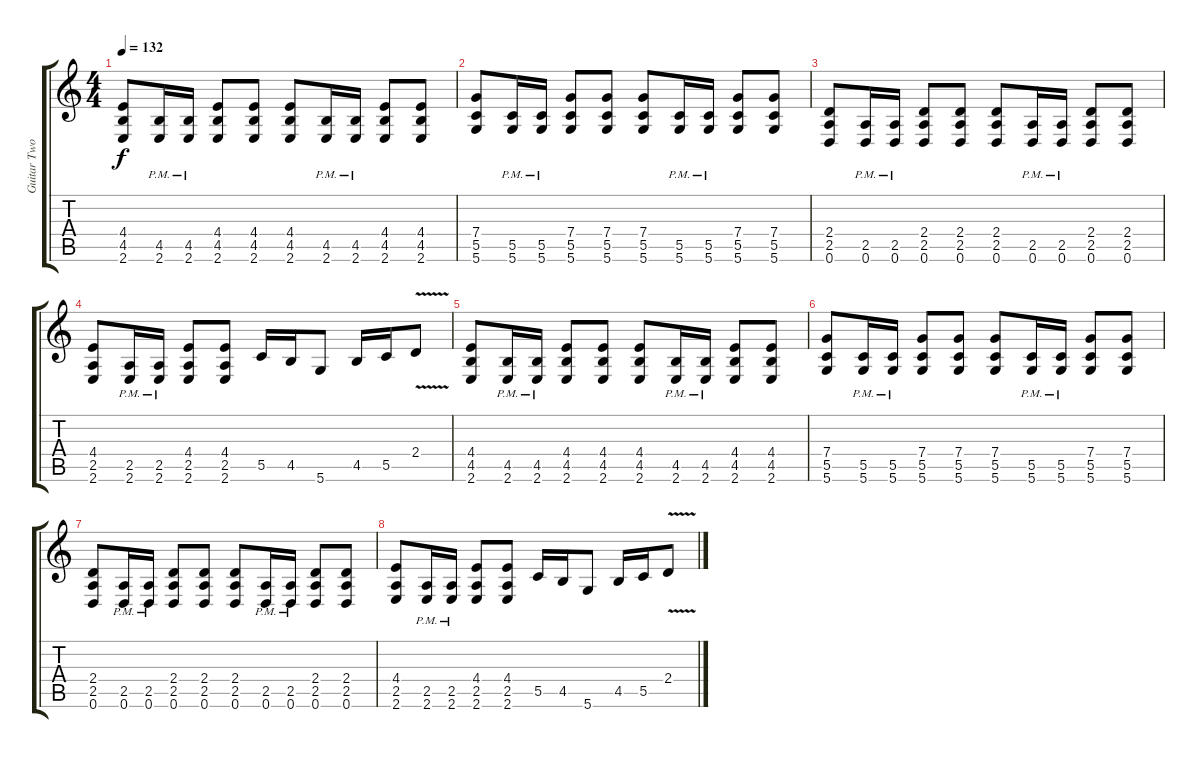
\track ("Guitar Two" "Guitar Two") {instrument distortionguitar}
\staff {score tabs}
\tuning (D4 A3 F3 C3 G2 D2) {hide}
\ts (4 4)
\tempo 132
\clef g2
\ks c
(4.4 4.5 2.6).8{dy f} (4.5{pm} 2.6{pm}).16 (4.5{pm} 2.6{pm}).16 (4.4 4.5 2.6).8 (4.4 4.5 2.6).8 (4.4 4.5 2.6).8 (4.5{pm} 2.6{pm}).16 (4.5{pm} 2.6{pm}).16 (4.4 4.5 2.6).8 (4.4 4.5 2.6).8 |
(7.4 5.5 5.6).8 (5.5{pm} 5.6{pm}).16 (5.5{pm} 5.6{pm}).16 (7.4 5.5 5.6).8 (7.4 5.5 5.6).8 (7.4 5.5 5.6).8 (5.5{pm} 5.6{pm}).16 (5.5{pm} 5.6{pm}).16 (7.4 5.5 5.6).8 (7.4 5.5 5.6).8 |
(2.4 2.5 0.6).8 (2.5{pm} 0.6{pm}).16 (2.5{pm} 0.6{pm}).16 (2.4 2.5 0.6).8 (2.4 2.5 0.6).8 (2.4 2.5 0.6).8 (2.5{pm} 0.6{pm}).16 (2.5{pm} 0.6{pm}).16 (2.4 2.5 0.6).8 (2.4 2.5 0.6).8 |
(4.4 2.5 2.6).8 (2.5{pm} 2.6{pm}).16 (2.5{pm} 2.6{pm}).16 (4.4 2.5 2.6).8 (4.4 2.5 2.6).8 5.5.16 4.5.16 5.6.8 4.5.16 5.5.16 2.4{v}.8 |
(4.4 4.5 2.6).8 (4.5{pm} 2.6{pm}).16 (4.5{pm} 2.6{pm}).16 (4.4 4.5 2.6).8 (4.4 4.5 2.6).8 (4.4 4.5 2.6).8 (4.5{pm} 2.6{pm}).16 (4.5{pm} 2.6{pm}).16 (4.4 4.5 2.6).8 (4.4 4.5 2.6).8 |
(7.4 5.5 5.6).8 (5.5{pm} 5.6{pm}).16 (5.5{pm} 5.6{pm}).16 (7.4 5.5 5.6).8 (7.4 5.5 5.6).8 (7.4 5.5 5.6).8 (5.5{pm} 5.6{pm}).16 (5.5{pm} 5.6{pm}).16 (7.4 5.5 5.6).8 (7.4 5.5 5.6).8 |
(2.4 2.5 0.6).8 (2.5{pm} 0.6{pm}).16 (2.5{pm} 0.6{pm}).16 (2.4 2.5 0.6).8 (2.4 2.5 0.6).8 (2.4 2.5 0.6).8 (2.5{pm} 0.6{pm}).16 (2.5{pm} 0.6{pm}).16 (2.4 2.5 0.6).8 (2.4 2.5 0.6).8 |
(4.4 2.5 2.6).8 (2.5{pm} 2.6{pm}).16 (2.5{pm} 2.6{pm}).16 (4.4 2.5 2.6).8 (4.4 2.5 2.6).8 5.5.16 4.5.16 5.6.8 4.5.16 5.5.16 2.4{v}.8
